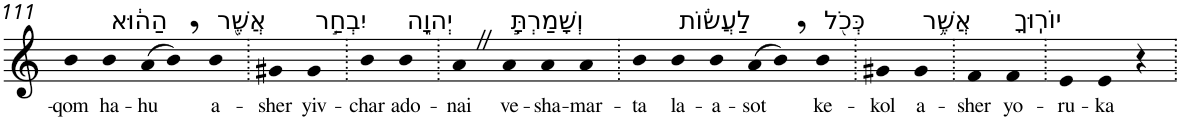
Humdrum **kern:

**kern	**text
*part1	*part1
*staff1	*staff1
*I"Piano	*
*I'Pno	*
!!LO:PB:g=z
*clefG2	*
*k[]	*
=111	=111
!	!LO:LY:b
4b	-qom
!LO:TX:a:t=הַה֔וּא	!
!	!LO:LY:b
4b	ha-
!	!LO:LY:b
(8a	-hu
8b,)	.
!LO:TX:a:t=אֲשֶׁ֖ר	!
!	!LO:LY:b
4b	a-
=112.	=112.
!	!LO:LY:b
4g#X	-sher
!LO:TX:a:t=יִבְחַ֣ר	!
!	!LO:LY:b
4g#	yiv-
=113.	=113.
!	!LO:LY:b
4b	-char
!LO:TX:a:t=יְהוָ֑ה	!
!	!LO:LY:b
4b	ado-
=114.	=114.
!	!LO:LY:b
4aZ	-nai
!LO:TX:a:t=וְשָׁמַרְתָּ֣	!
!	!LO:LY:b
4a	ve-
!	!LO:LY:b
4a	-sha-
!	!LO:LY:b
4a	-mar-
=115.	=115.
!	!LO:LY:b
4b	-ta
!LO:TX:a:t=לַעֲשׂ֔וֹת	!
!	!LO:LY:b
4b	la-
!	!LO:LY:b
4b	-a-
!	!LO:LY:b
(8a	-sot
8b,)	.
!LO:TX:a:t=כְּכֹ֖ל	!
!	!LO:LY:b
4b	ke-
=116.	=116.
!	!LO:LY:b
4g#X	-kol
!LO:TX:a:t=אֲשֶׁ֥ר	!
!	!LO:LY:b
4g#	a-
=117.	=117.
!	!LO:LY:b
4f	-sher
!LO:TX:a:t=יוֹרֽוּךָ	!
!	!LO:LY:b
4f	yo-
=118.	=118.
!	!LO:LY:b
4e	-ru-
!	!LO:LY:b
4e	-ka
4r	.
=.	=.
*-	*-
